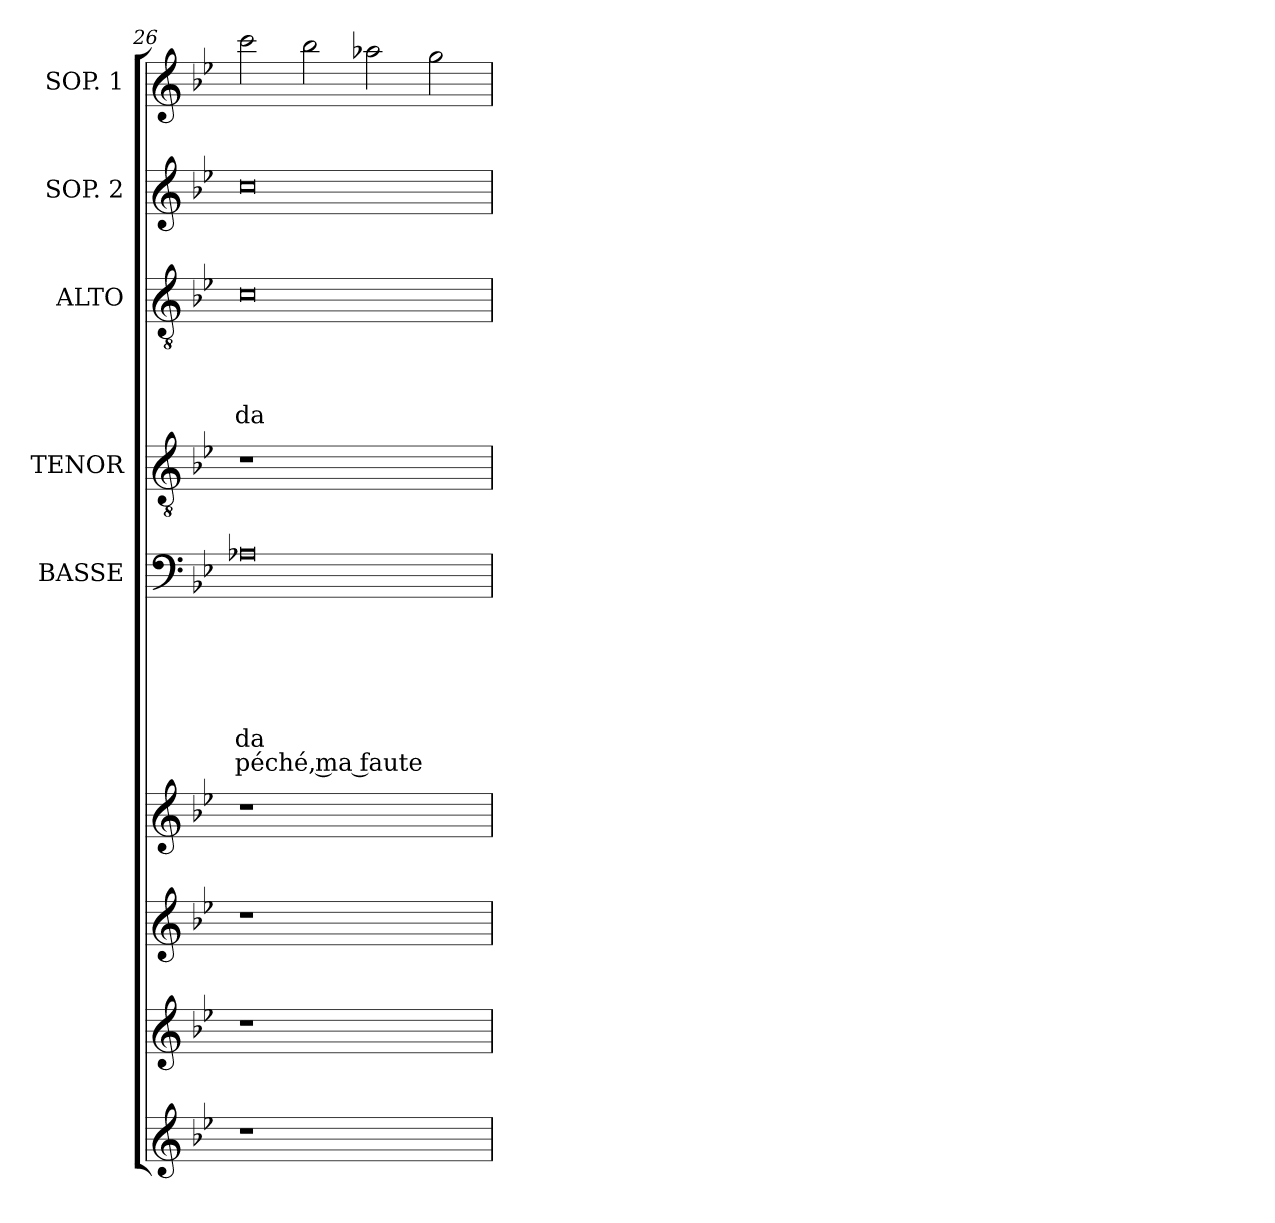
**kern	**kern	**kern	**kern	**kern	**text	**text	**text	**text	**text	**text	**text	**kern	**kern	**text	**text	**text	**text	**kern	**kern
*part9	*part8	*part7	*part6	*part5	*part5	*part5	*part5	*part5	*part5	*part5	*part5	*part4	*part3	*part3	*part3	*part3	*part3	*part2	*part1
*staff9	*staff8	*staff7	*staff6	*staff5	*staff5	*staff5	*staff5	*staff5	*staff5	*staff5	*staff5	*staff4	*staff3	*staff3	*staff3	*staff3	*staff3	*staff2	*staff1
*	*	*	*	*I"BASSE	*	*	*	*	*	*	*	*I"TENOR	*I"ALTO	*	*	*	*	*I"SOP. 2	*I"SOP. 1
*	*	*	*	*I'BAS.	*	*	*	*	*	*	*	*I'TEN.	*I'ALT.	*	*	*	*	*I'SOP. 2	*I'SOP. 1
*clefG2	*clefG2	*clefG2	*clefG2	*clefF4	*	*	*	*	*	*	*	*clefGv2	*clefGv2	*	*	*	*	*clefG2	*clefG2
*k[b-e-]	*k[b-e-]	*k[b-e-]	*k[b-e-]	*k[b-e-]	*	*	*	*	*	*	*	*k[b-e-]	*k[b-e-]	*	*	*	*	*k[b-e-]	*k[b-e-]
*B-:	*B-:	*B-:	*B-:	*B-:	*	*	*	*	*	*	*	*B-:	*B-:	*	*	*	*	*B-:	*B-:
=26	=26	=26	=26	=26	=26	=26	=26	=26	=26	=26	=26	=26	=26	=26	=26	=26	=26	=26	=26
!	!	!	!	!	!	!	!	!	!	!LO:LY:b:rj	!LO:LY:b:rj	!	!	!	!	!	!LO:LY:b:rj	!	!
1r	1r	1r	1r	0A-X	.	.	.	.	.	-da	péché, ma faute	1r	0c	.	.	.	-da	0cc	2ccc\
.	.	.	.	.	.	.	.	.	.	.	.	.	.	.	.	.	.	.	2bb-\
1ryy	1ryy	1ryy	1ryy	.	.	.	.	.	.	.	.	1ryy	.	.	.	.	.	.	2aa-X\
.	.	.	.	.	.	.	.	.	.	.	.	.	.	.	.	.	.	.	2gg\
=	=	=	=	=	=	=	=	=	=	=	=	=	=	=	=	=	=	=	=
*-	*-	*-	*-	*-	*-	*-	*-	*-	*-	*-	*-	*-	*-	*-	*-	*-	*-	*-	*-
